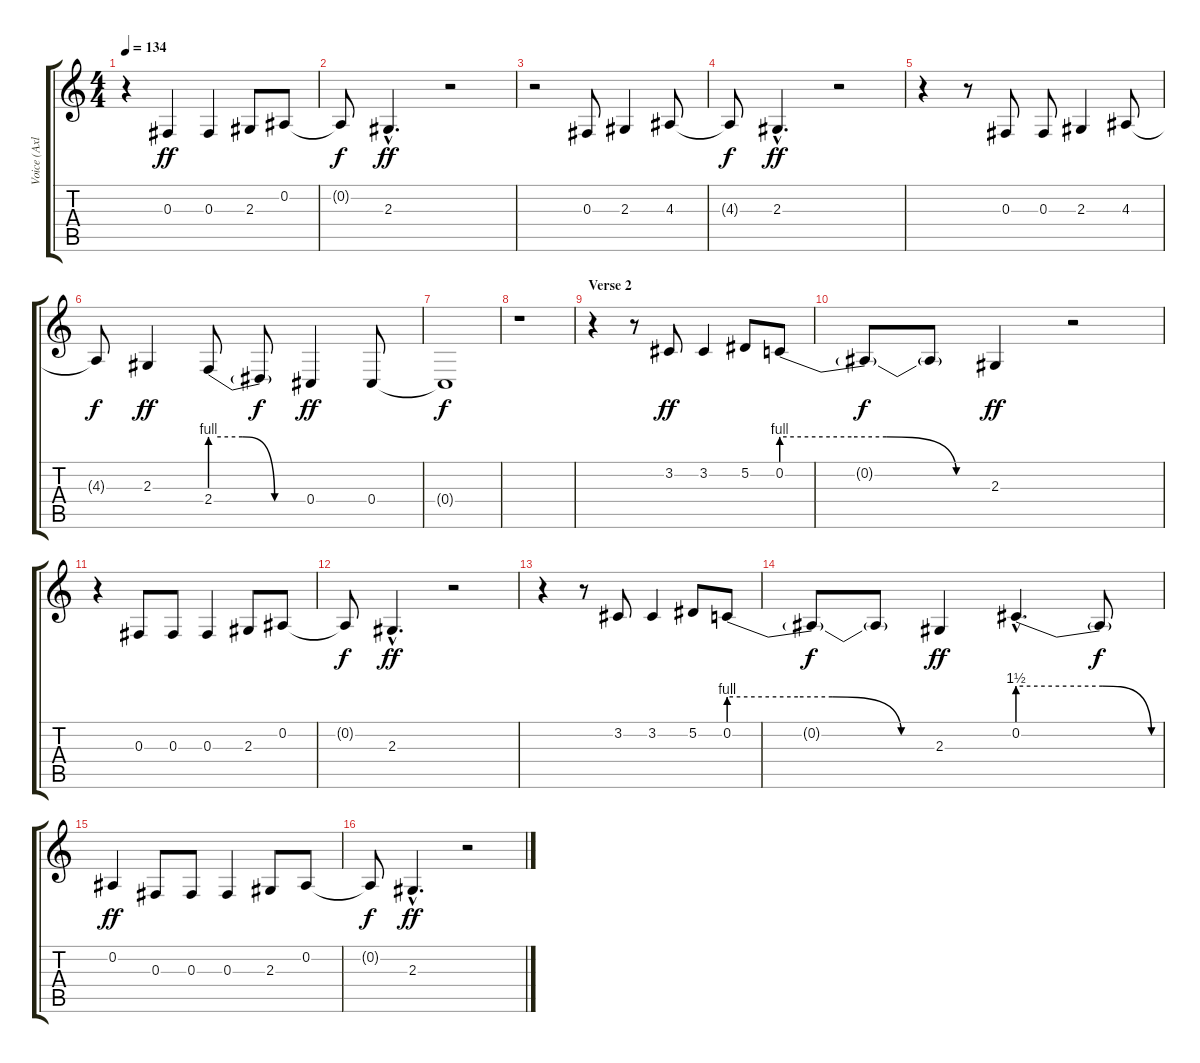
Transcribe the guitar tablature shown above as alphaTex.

\track ("Voice (Axl)" "Voice (Axl") {instrument lead2sawtooth}
\staff {score tabs}
\tuning (Eb4 Bb3 Gb3 Db3 Ab2 Eb2) {hide}
\ts (4 4)
\tempo 134
\clef g2
\ks c
r.4{dy ff} 0.3.4 0.3.4 2.3.8 0.2.8 |
0.2{t}.8{dy f} 2.3{hac}.4{d dy ff} r.2 |
r.2 0.3.8 2.3.4 4.3.8 |
4.3{t}.8{dy f} 2.3{hac}.4{d dy ff} r.2 |
r.4 r.8 0.3.8 0.3.8 2.3.4 4.3.8 |
4.3{t}.8{dy f} 2.3.4{dy ff} 2.4{be (custom 0 4 20 4 40 0 60 0)}.8 2.4{t}.8{dy f} 0.4.4{dy ff} 0.4.8 |
0.4{t}.1{dy f} |
r.1 |
\section ("" "Verse 2")
r.4 r.8 3.2.8{dy ff} 3.2.4 5.2.8 0.2{be (custom 0 4 20 4 30 4 50 0 60 0)}.8 |
0.2{t}.8{dy f} 0.2{t}.8 2.3.4{dy ff} r.2 |
r.4 0.3.8 0.3.8 0.3.4 2.3.8 0.2.8 |
0.2{t}.8{dy f} 2.3{hac}.4{d dy ff} r.2 |
r.4 r.8 3.2.8 3.2.4 5.2.8 0.2{be (custom 0 4 20 4 30 4 50 0 60 0)}.8 |
0.2{t}.8{dy f} 0.2{t}.8 2.3.4{dy ff} 0.2{be (custom 0 6 20 6 35 6 55 0 60 0) hac}.4{d} 0.2{t}.8{dy f} |
0.2.4{dy ff} 0.3.8 0.3.8 0.3.4 2.3.8 0.2.8 |
0.2{t}.8{dy f} 2.3{hac}.4{d dy ff} r.2
